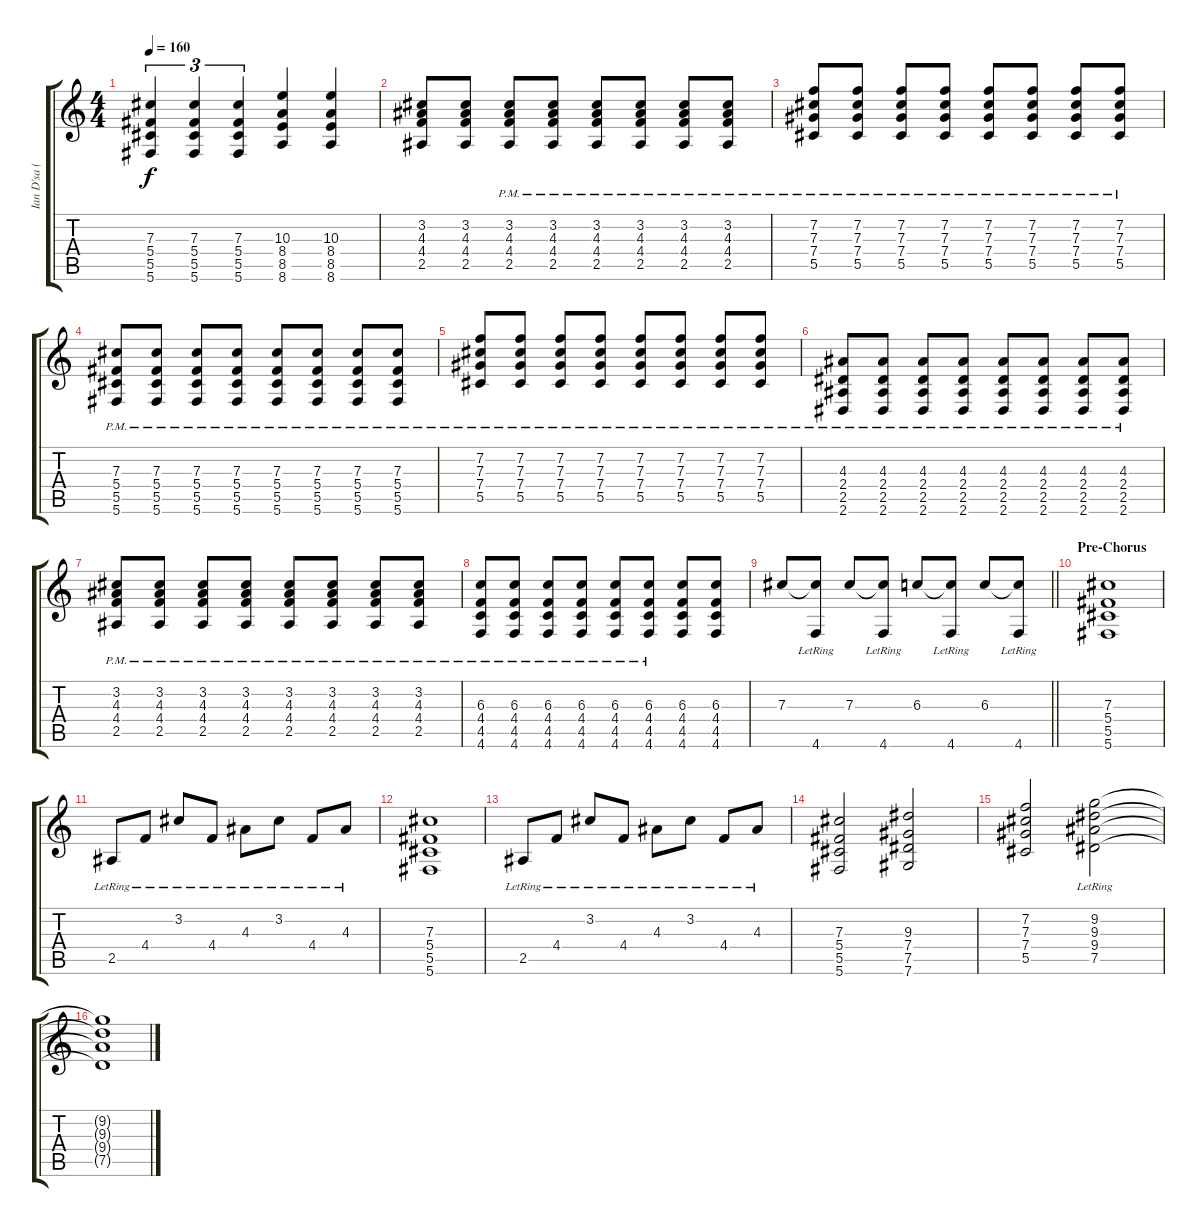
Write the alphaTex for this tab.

\track ("Ian D'sa (Lead Guitar)" "Ian D'sa (") {instrument overdrivenguitar}
\staff {score tabs}
\tuning (Eb4 Bb3 Gb3 Db3 Ab2 Db2) {hide}
\ts (4 4)
\tempo 160
\clef g2
\ks c
(7.3 5.4 5.5 5.6).4{tu (3 2) dy f} (7.3 5.4 5.5 5.6).4{tu (3 2)} (7.3 5.4 5.5 5.6).4{tu (3 2)} (10.3 8.4 8.5 8.6).4 (10.3 8.4 8.5 8.6).4 |
(3.2 4.3 4.4 2.5).8 (3.2 4.3 4.4 2.5).8 (3.2{pm} 4.3{pm} 4.4{pm} 2.5{pm}).8 (3.2{pm} 4.3{pm} 4.4{pm} 2.5{pm}).8 (3.2{pm} 4.3{pm} 4.4{pm} 2.5{pm}).8 (3.2{pm} 4.3{pm} 4.4{pm} 2.5{pm}).8 (3.2{pm} 4.3{pm} 4.4{pm} 2.5{pm}).8 (3.2{pm} 4.3{pm} 4.4{pm} 2.5{pm}).8 |
(7.2{pm} 7.3{pm} 7.4{pm} 5.5{pm}).8 (7.2{pm} 7.3{pm} 7.4{pm} 5.5{pm}).8 (7.2{pm} 7.3{pm} 7.4{pm} 5.5{pm}).8 (7.2{pm} 7.3{pm} 7.4{pm} 5.5{pm}).8 (7.2{pm} 7.3{pm} 7.4{pm} 5.5{pm}).8 (7.2{pm} 7.3{pm} 7.4{pm} 5.5{pm}).8 (7.2{pm} 7.3{pm} 7.4{pm} 5.5{pm}).8 (7.2{pm} 7.3{pm} 7.4{pm} 5.5{pm}).8 |
(7.3{pm} 5.4{pm} 5.5{pm} 5.6{pm}).8 (7.3{pm} 5.4{pm} 5.5{pm} 5.6{pm}).8 (7.3{pm} 5.4{pm} 5.5{pm} 5.6{pm}).8 (7.3{pm} 5.4{pm} 5.5{pm} 5.6{pm}).8 (7.3{pm} 5.4{pm} 5.5{pm} 5.6{pm}).8 (7.3{pm} 5.4{pm} 5.5{pm} 5.6{pm}).8 (7.3{pm} 5.4{pm} 5.5{pm} 5.6{pm}).8 (7.3{pm} 5.4{pm} 5.5{pm} 5.6{pm}).8 |
(7.2{pm} 7.3{pm} 7.4{pm} 5.5{pm}).8 (7.2{pm} 7.3{pm} 7.4{pm} 5.5{pm}).8 (7.2{pm} 7.3{pm} 7.4{pm} 5.5{pm}).8 (7.2{pm} 7.3{pm} 7.4{pm} 5.5{pm}).8 (7.2{pm} 7.3{pm} 7.4{pm} 5.5{pm}).8 (7.2{pm} 7.3{pm} 7.4{pm} 5.5{pm}).8 (7.2{pm} 7.3{pm} 7.4{pm} 5.5{pm}).8 (7.2{pm} 7.3{pm} 7.4{pm} 5.5{pm}).8 |
(4.3{pm} 2.4{pm} 2.5{pm} 2.6{pm}).8 (4.3{pm} 2.4{pm} 2.5{pm} 2.6{pm}).8 (4.3{pm} 2.4{pm} 2.5{pm} 2.6{pm}).8 (4.3{pm} 2.4{pm} 2.5{pm} 2.6{pm}).8 (4.3{pm} 2.4{pm} 2.5{pm} 2.6{pm}).8 (4.3{pm} 2.4{pm} 2.5{pm} 2.6{pm}).8 (4.3{pm} 2.4{pm} 2.5{pm} 2.6{pm}).8 (4.3{pm} 2.4{pm} 2.5{pm} 2.6{pm}).8 |
(3.2{pm} 4.3{pm} 4.4{pm} 2.5{pm}).8 (3.2{pm} 4.3{pm} 4.4{pm} 2.5{pm}).8 (3.2{pm} 4.3{pm} 4.4{pm} 2.5{pm}).8 (3.2{pm} 4.3{pm} 4.4{pm} 2.5{pm}).8 (3.2{pm} 4.3{pm} 4.4{pm} 2.5{pm}).8 (3.2{pm} 4.3{pm} 4.4{pm} 2.5{pm}).8 (3.2{pm} 4.3{pm} 4.4{pm} 2.5{pm}).8 (3.2{pm} 4.3{pm} 4.4{pm} 2.5{pm}).8 |
(6.3{pm} 4.4{pm} 4.5{pm} 4.6{pm}).8 (6.3{pm} 4.4{pm} 4.5{pm} 4.6{pm}).8 (6.3{pm} 4.4{pm} 4.5{pm} 4.6{pm}).8 (6.3{pm} 4.4{pm} 4.5{pm} 4.6{pm}).8 (6.3{pm} 4.4{pm} 4.5{pm} 4.6{pm}).8 (6.3{pm} 4.4{pm} 4.5{pm} 4.6{pm}).8 (6.3 4.4 4.5 4.6).8 (6.3 4.4 4.5 4.6).8 |
\barLineRight lightlight
7.3.8 (7.3{t} 4.6{lr}).8 7.3.8 (7.3{t} 4.6{lr}).8 6.3.8 (6.3{t} 4.6{lr}).8 6.3.8 (6.3{t} 4.6{lr}).8 |
\section ("" "Pre-Chorus")
(7.3 5.4 5.5 5.6).1{instrument electricguitarclean} |
2.5{lr}.8 4.4{lr}.8 3.2{lr}.8 4.4{lr}.8 4.3{lr}.8 3.2{lr}.8 4.4{lr}.8 4.3{lr}.8 |
(7.3 5.4 5.5 5.6).1 |
2.5{lr}.8 4.4{lr}.8 3.2{lr}.8 4.4{lr}.8 4.3{lr}.8 3.2{lr}.8 4.4{lr}.8 4.3{lr}.8 |
(7.3 5.4 5.5 5.6).2 (9.3 7.4 7.5 7.6).2 |
(7.2 7.3 7.4 5.5).2 (9.2 9.3 9.4{lr} 7.5{lr}).2 |
(9.2{t} 9.3{t} 9.4{t} 7.5{t}).1
